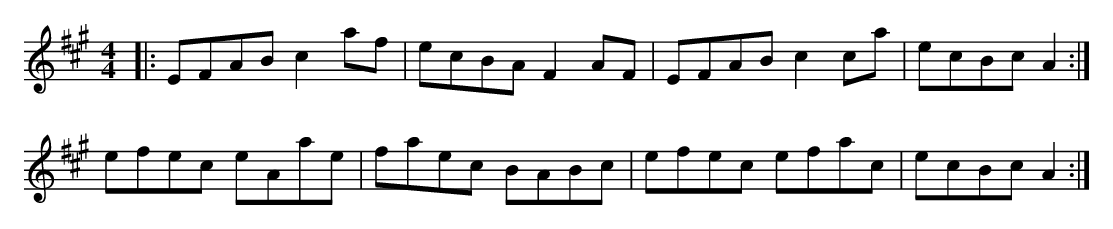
X:1
M:4/4
K:A
|:EFAB c2 af|ecBA F2 AF|EFAB c2 ca|ecBc A2:|
efec eAae|faec BABc|efec efac|ecBc A2:|
